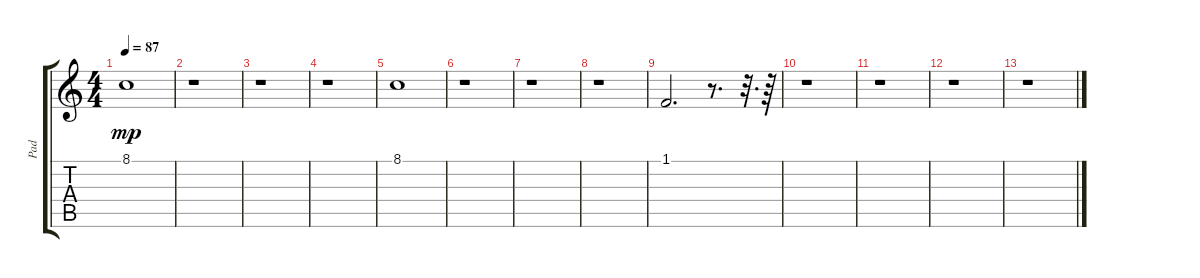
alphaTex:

\track ("Pad" "Pad") {instrument pad7halo}
\staff {score tabs}
\tuning (E4 B3 G3 D3 A2 E2) {hide}
\ts (4 4)
\tempo 87
\clef g2
\ks c
8.1.1{dy mp} |
r.1 |
r.1 |
r.1 |
8.1.1 |
r.1 |
r.1 |
r.1 |
1.1.2{d} r.8{d} r.32{d} r.64 |
r.1 |
r.1 |
r.1 |
r.1
